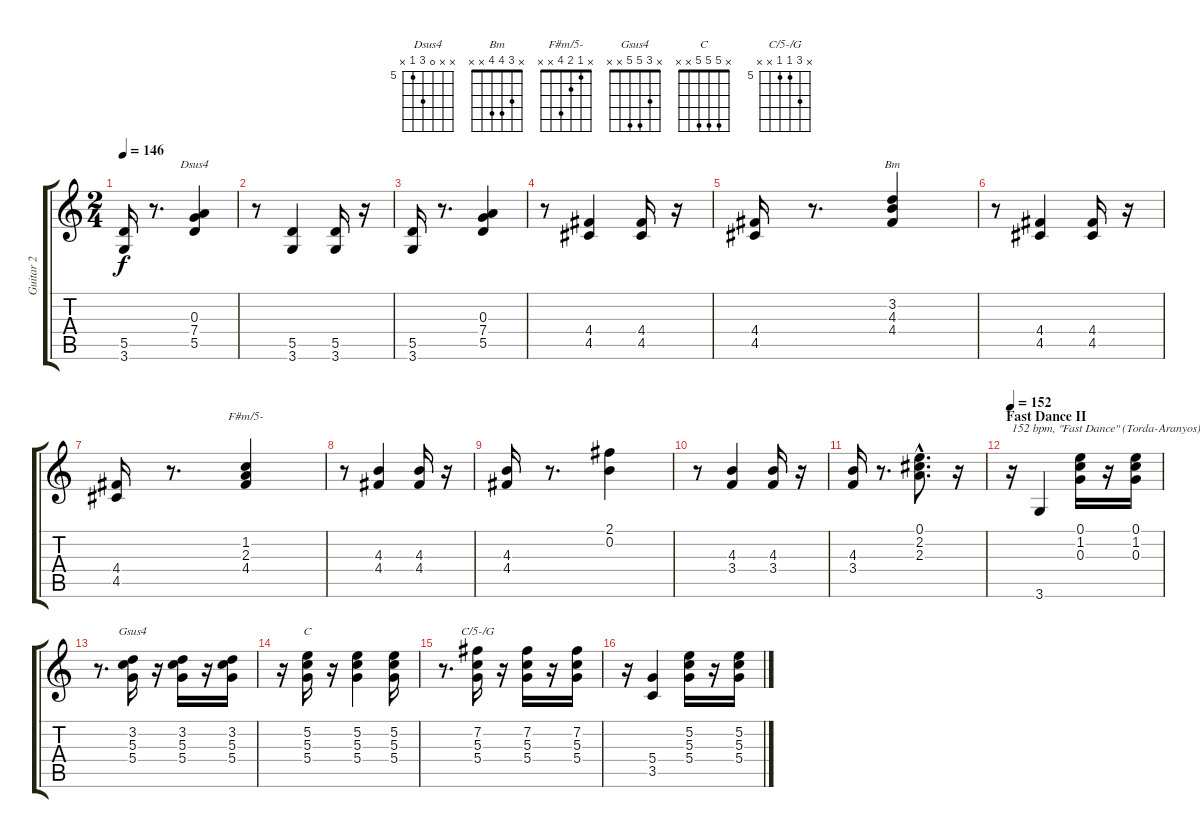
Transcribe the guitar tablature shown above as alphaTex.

\track ("Guitar 2" "Guitar 2") {instrument acousticguitarnylon}
\staff {score tabs}
\tuning (E4 B3 G3 D3 A2 E2) {hide}
\chord ("Dsus4" x x 0 7 5 x) {firstfret 5}
\chord ("Bm" x 3 4 4 x x)
\chord ("F#m/5-" x 1 2 4 x x)
\chord ("Gsus4" x 3 5 5 x x)
\chord ("C" x 5 5 5 x x)
\chord ("C/5-/G" x 7 5 5 x x) {firstfret 5}
\ts (2 4)
\tempo 146
\clef g2
\ks c
(5.5 3.6).16{dy f} r.8{d} (0.3 7.4 5.5).4{ch "Dsus4"} |
r.8 (5.5 3.6).4 (5.5 3.6).16 r.16 |
(5.5 3.6).16 r.8{d} (0.3 7.4 5.5).4 |
r.8 (4.4 4.5).4 (4.4 4.5).16 r.16 |
(4.4 4.5).16 r.8{d} (3.2 4.3 4.4).4{ch "Bm"} |
r.8 (4.4 4.5).4 (4.4 4.5).16 r.16 |
(4.4 4.5).16 r.8{d} (1.2 2.3 4.4).4{ch "F#m/5-"} |
r.8 (4.3 4.4).4 (4.3 4.4).16 r.16 |
(4.3 4.4).16 r.8{d} (2.1 0.2).4 |
r.8 (4.3 3.4).4 (4.3 3.4).16 r.16 |
(4.3 3.4).16 r.8{d} (0.1{hac} 2.2{hac} 2.3{hac}).8{d} r.16 |
\section ("" "Fast Dance II")
\tempo 152
r.16{txt "152 bpm, \"Fast Dance\" (Torda-Aranyos)"} 3.6.4 (0.1 1.2 0.3).16 r.16 (0.1 1.2 0.3).16 |
r.8{d} (3.2 5.3 5.4).16{ch "Gsus4"} r.16 (3.2 5.3 5.4).16 r.16 (3.2 5.3 5.4).16 |
r.16 (5.2 5.3 5.4).16{ch "C"} r.16 (5.2 5.3 5.4).4 (5.2 5.3 5.4).16 |
r.8{d} (7.2 5.3 5.4).16{ch "C/5-/G"} r.16 (7.2 5.3 5.4).16 r.16 (7.2 5.3 5.4).16 |
r.16 (5.4 3.5).4 (5.2 5.3 5.4).16 r.16 (5.2 5.3 5.4).16
